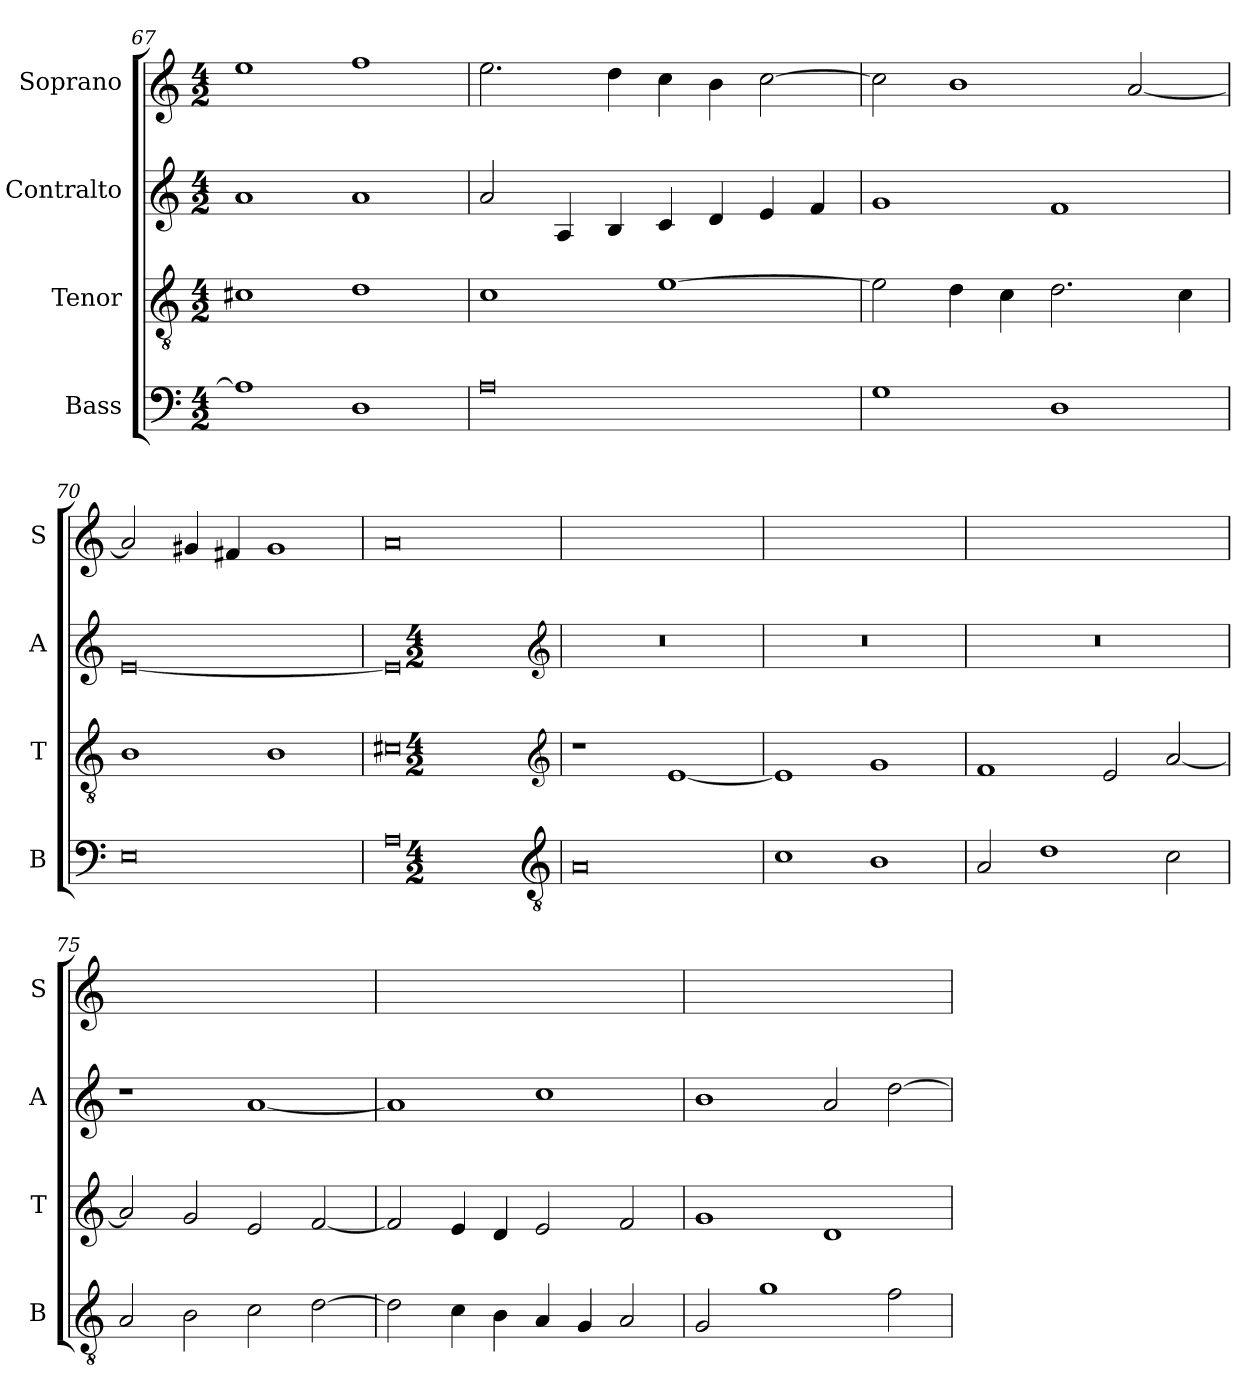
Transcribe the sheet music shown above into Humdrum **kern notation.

**kern	**kern	**kern	**kern
*part4	*part3	*part2	*part1
*staff4	*staff3	*staff2	*staff1
*I"Bass	*I"Tenor	*I"Contralto	*I"Soprano
*I'B	*I'T	*I'A	*I'S
*clefF4	*clefGv2	*clefG2	*clefG2
*k[]	*k[]	*k[]	*k[]
*D:dor	*D:dor	*D:dor	*D:dor
*M4/2	*M4/2	*M4/2	*M4/2
=67	=67	=67	=67
1A]	1c#X	1a	1ee
1D	1d	1a	1ff
=68	=68	=68	=68
0A	1c	2a	2.ee
.	.	4A	.
.	.	4B	4dd
.	[1e	4c	4cc
.	.	4d	4b
.	.	4e	[2cc
.	.	4f	.
=69	=69	=69	=69
1G	2e]	1g	2cc]
.	4d	.	1b
.	4c	.	.
1D	2.d	1f	.
.	.	.	[2a
.	4c	.	.
=70	=70	=70	=70
0E	1B	[0e	2a]
.	.	.	4g#X
.	.	.	4f#X
.	1B	.	1g#
=71	=71	=71	=71
0A	0c#X	0e]	0a
*clefGv2	*clefG2	*clefG2	*
*k[]	*k[]	*k[]	*
*D:dor	*D:dor	*D:dor	*
*M4/2	*M4/2	*M4/2	*
=72	=72	=72	=72
0A	1r	0r	0ryy
.	[1e	.	.
=73	=73	=73	=73
1c	1e]	0r	0ryy
1B	1g	.	.
=74	=74	=74	=74
2A	1f	0r	0ryy
1d	.	.	.
.	2e	.	.
2c	[2a	.	.
=75	=75	=75	=75
2A	2a]	1r	0ryy
2B	2g	.	.
2c	2e	[1a	.
[2d	[2f	.	.
=76	=76	=76	=76
2d]	2f]	1a]	0ryy
4c	4e	.	.
4B	4d	.	.
4A	2e	1cc	.
4G	.	.	.
2A	2f	.	.
=77	=77	=77	=77
2G	1g	1b	0ryy
1g	.	.	.
.	1d	2a	.
2f	.	[2dd	.
=	=	=	=
*-	*-	*-	*-
